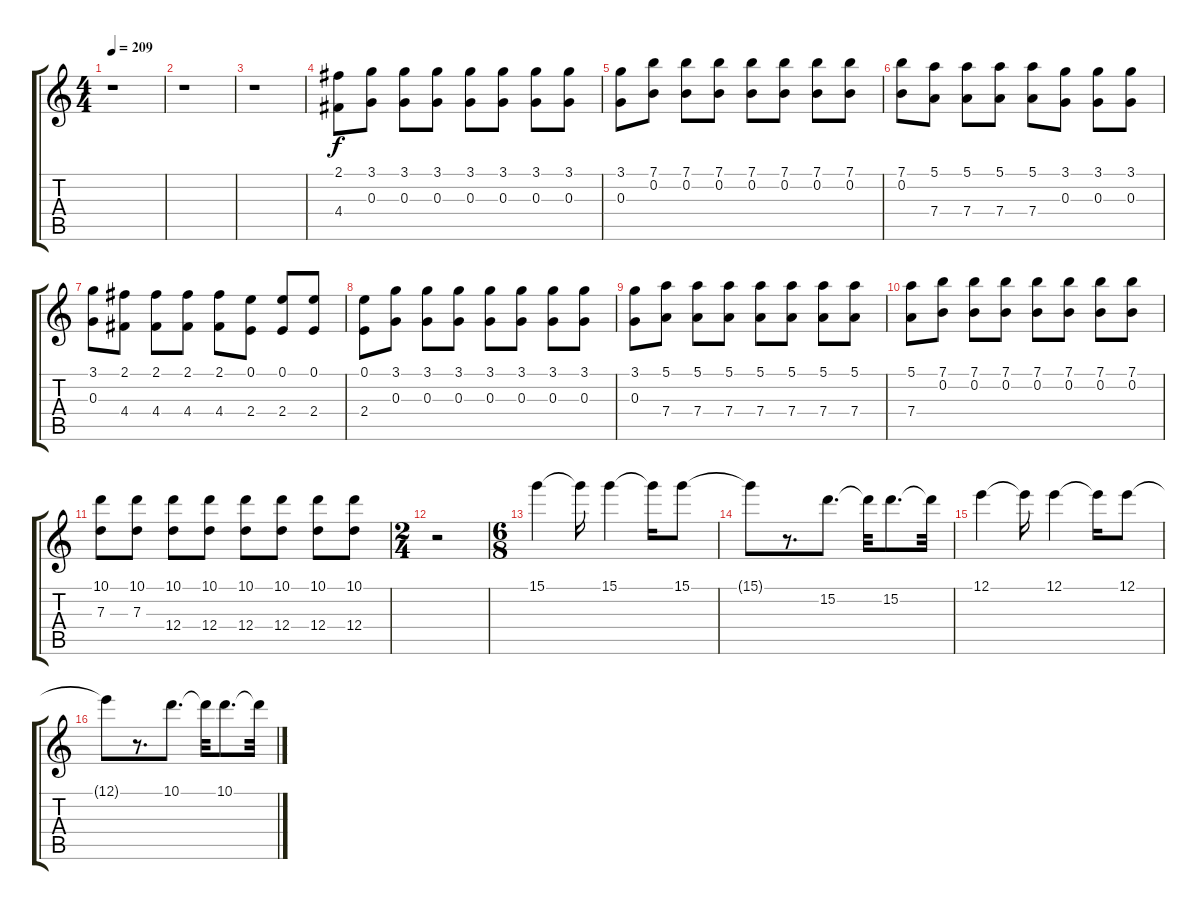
\track "" {instrument distortionguitar}
\staff {score tabs}
\tuning (E4 B3 G3 D3 A2 E2) {hide}
\ts (4 4)
\tempo 209
\clef g2
\ks c
r.1{dy f} |
r.1 |
r.1 |
(2.1 4.4).8 (3.1 0.3).8 (3.1 0.3).8 (3.1 0.3).8 (3.1 0.3).8 (3.1 0.3).8 (3.1 0.3).8 (3.1 0.3).8 |
(3.1 0.3).8 (7.1 0.2).8 (7.1 0.2).8 (7.1 0.2).8 (7.1 0.2).8 (7.1 0.2).8 (7.1 0.2).8 (7.1 0.2).8 |
(7.1 0.2).8 (5.1 7.4).8 (5.1 7.4).8 (5.1 7.4).8 (5.1 7.4).8 (3.1 0.3).8 (3.1 0.3).8 (3.1 0.3).8 |
(3.1 0.3).8 (2.1 4.4).8 (2.1 4.4).8 (2.1 4.4).8 (2.1 4.4).8 (0.1 2.4).8 (0.1 2.4).8 (0.1 2.4).8 |
(0.1 2.4).8 (3.1 0.3).8 (3.1 0.3).8 (3.1 0.3).8 (3.1 0.3).8 (3.1 0.3).8 (3.1 0.3).8 (3.1 0.3).8 |
(3.1 0.3).8 (5.1 7.4).8 (5.1 7.4).8 (5.1 7.4).8 (5.1 7.4).8 (5.1 7.4).8 (5.1 7.4).8 (5.1 7.4).8 |
(5.1 7.4).8 (7.1 0.2).8 (7.1 0.2).8 (7.1 0.2).8 (7.1 0.2).8 (7.1 0.2).8 (7.1 0.2).8 (7.1 0.2).8 |
(10.1 7.3).8 (10.1 7.3).8 (10.1 12.4).8 (10.1 12.4).8 (10.1 12.4).8 (10.1 12.4).8 (10.1 12.4).8 (10.1 12.4).8 |
\ts (2 4)
r.2 |
\ts (6 8)
15.1.4 15.1{t}.16 15.1.4 15.1{t}.16 15.1.8 |
15.1{t}.8 r.8{d} 15.2.8{d} 15.2{t}.32 15.2.8{d} 15.2{t}.32 |
12.1.4 12.1{t}.16 12.1.4 12.1{t}.16 12.1.8 |
12.1{t}.8 r.8{d} 10.1.8{d} 10.1{t}.32 10.1.8{d} 10.1{t}.32
